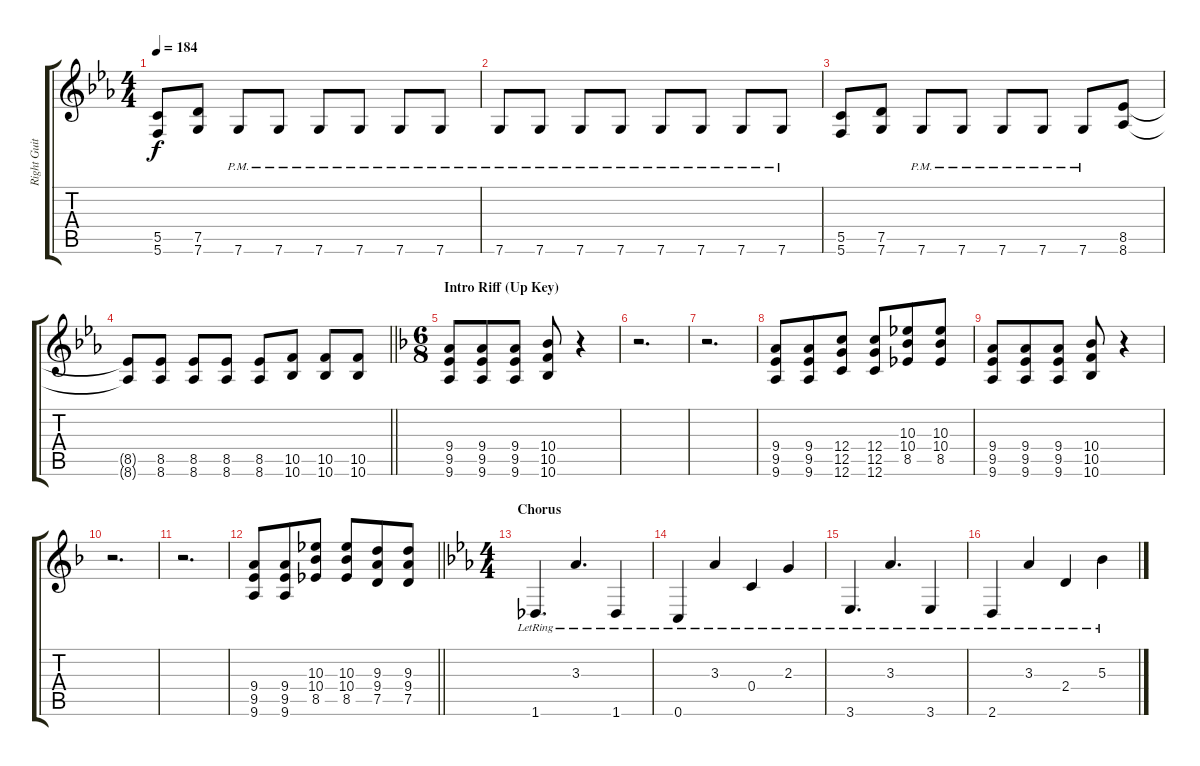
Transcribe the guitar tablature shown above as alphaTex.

\track ("Right Guitar" "Right Guit") {instrument distortionguitar}
\staff {score tabs}
\tuning (D4 A3 F3 C3 G2 C2) {hide}
\ts (4 4)
\tempo 184
\clef g2
\ks eb
(5.5 5.6).8{dy f} (7.5 7.6).8 7.6{pm}.8 7.6{pm}.8 7.6{pm}.8 7.6{pm}.8 7.6{pm}.8 7.6{pm}.8 |
7.6{pm}.8 7.6{pm}.8 7.6{pm}.8 7.6{pm}.8 7.6{pm}.8 7.6{pm}.8 7.6{pm}.8 7.6{pm}.8 |
(5.5 5.6).8 (7.5 7.6).8 7.6{pm}.8 7.6{pm}.8 7.6{pm}.8 7.6{pm}.8 7.6{pm}.8 (8.5 8.6).8 |
\barLineRight lightlight
(8.5{t} 8.6{t}).8 (8.5 8.6).8 (8.5 8.6).8 (8.5 8.6).8 (8.5 8.6).8 (10.5 10.6).8 (10.5 10.6).8 (10.5 10.6).8 |
\ts (6 8)
\section ("" "Intro Riff (Up Key)")
\ks f
(9.4 9.5 9.6).8 (9.4 9.5 9.6).8 (9.4 9.5 9.6).8 (10.4 10.5 10.6).8 r.4 |
r.2{d} |
r.2{d} |
(9.4 9.5 9.6).8 (9.4 9.5 9.6).8 (12.4 12.5 12.6).8 (12.4 12.5 12.6).8 (10.3 10.4 8.5).8 (10.3 10.4 8.5).8 |
(9.4 9.5 9.6).8 (9.4 9.5 9.6).8 (9.4 9.5 9.6).8 (10.4 10.5 10.6).8 r.4 |
r.2{d} |
r.2{d} |
\barLineRight lightlight
(9.4 9.5 9.6).8 (9.4 9.5 9.6).8 (10.3 10.4 8.5).8 (10.3 10.4 8.5).8 (9.3 9.4 7.5).8 (9.3 9.4 7.5).8 |
\ts (4 4)
\section ("" "Chorus")
\ks eb
1.6{lr}.4{d} 3.3{lr}.4{d} 1.6{lr}.4 |
0.6{lr}.4 3.3{lr}.4 0.4{lr}.4 2.3{lr}.4 |
3.6{lr}.4{d} 3.3{lr}.4{d} 3.6{lr}.4 |
2.6{lr}.4 3.3{lr}.4 2.4{lr}.4 5.3{lr}.4
